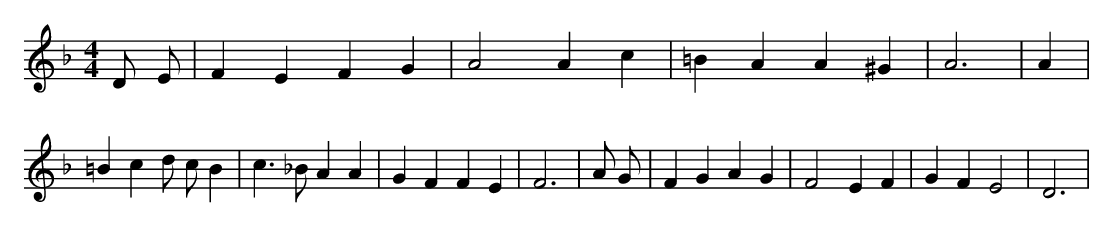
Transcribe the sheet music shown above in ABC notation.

X:1
M:4/4
L:1/8
K:F
D E | F2 E2 F2 G2 | A4 A2 c2 | =B2 A2 A2 ^G2 | A6 | A2 | =B2 c2 d c B2 | c3 _B A2 A2 | G2 F2 F2 E2 | F6 | A G | F2 G2 A2 G2 | F4 E2 F2 | G2 F2 E4 | D6 |
